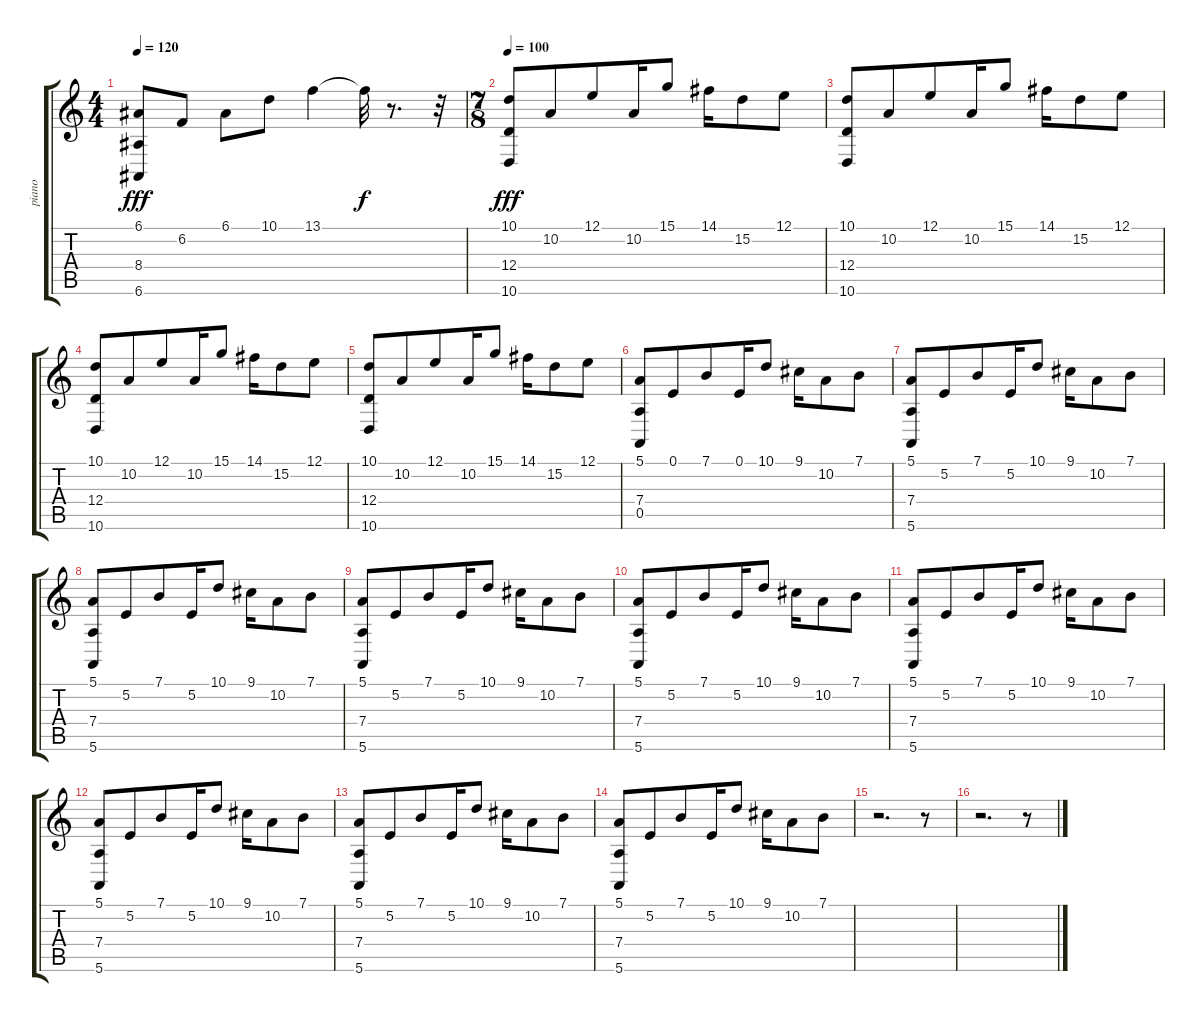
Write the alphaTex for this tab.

\track ("piano" "piano") {instrument acousticgrandpiano}
\staff {score tabs}
\tuning (E4 B3 G3 D3 A2 E2) {hide}
\ts (4 4)
\tempo 120
\clef g2
\ks c
(6.1 8.4 6.6).8{dy fff} 6.2.8 6.1.8 10.1.8 13.1.4 13.1{t}.32{dy f} r.8{d} r.32 |
\ts (7 8)
\tempo 100
(10.1 12.4 10.6).8{dy fff} 10.2.8 12.1.8 10.2.16 15.1.8 14.1.16 15.2.8 12.1.8 |
(10.1 12.4 10.6).8 10.2.8 12.1.8 10.2.16 15.1.8 14.1.16 15.2.8 12.1.8 |
(10.1 12.4 10.6).8 10.2.8 12.1.8 10.2.16 15.1.8 14.1.16 15.2.8 12.1.8 |
(10.1 12.4 10.6).8 10.2.8 12.1.8 10.2.16 15.1.8 14.1.16 15.2.8 12.1.8 |
(5.1 7.4 0.5).8 0.1.8 7.1.8 0.1.16 10.1.8 9.1.16 10.2.8 7.1.8 |
(5.1 7.4 5.6).8 5.2.8 7.1.8 5.2.16 10.1.8 9.1.16 10.2.8 7.1.8 |
(5.1 7.4 5.6).8 5.2.8 7.1.8 5.2.16 10.1.8 9.1.16 10.2.8 7.1.8 |
(5.1 7.4 5.6).8 5.2.8 7.1.8 5.2.16 10.1.8 9.1.16 10.2.8 7.1.8 |
(5.1 7.4 5.6).8 5.2.8 7.1.8 5.2.16 10.1.8 9.1.16 10.2.8 7.1.8 |
(5.1 7.4 5.6).8 5.2.8 7.1.8 5.2.16 10.1.8 9.1.16 10.2.8 7.1.8 |
(5.1 7.4 5.6).8 5.2.8 7.1.8 5.2.16 10.1.8 9.1.16 10.2.8 7.1.8 |
(5.1 7.4 5.6).8 5.2.8 7.1.8 5.2.16 10.1.8 9.1.16 10.2.8 7.1.8 |
(5.1 7.4 5.6).8 5.2.8 7.1.8 5.2.16 10.1.8 9.1.16 10.2.8 7.1.8 |
r.2{d} r.8 |
r.2{d} r.8
